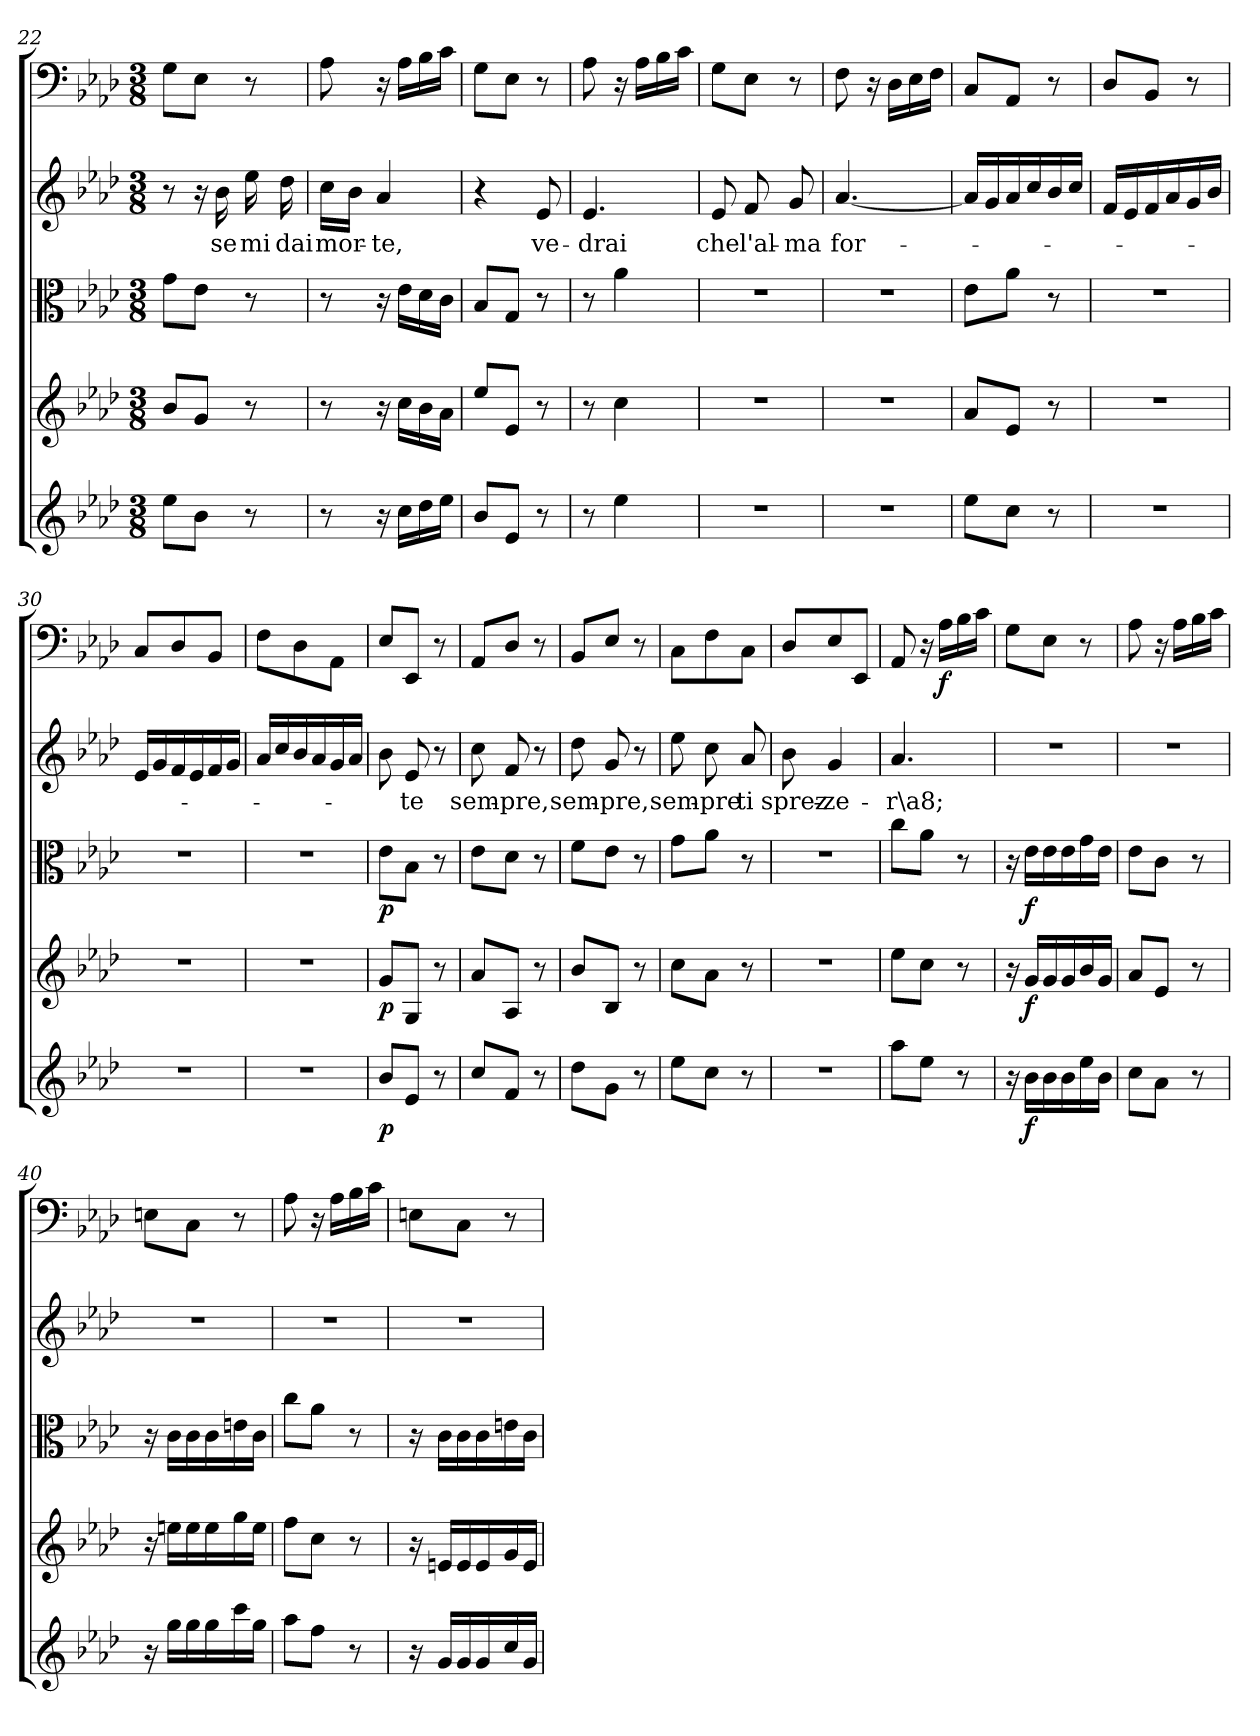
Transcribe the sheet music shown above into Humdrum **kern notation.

**kern	**dynam	**kern	**dynam	**kern	**dynam	**kern	**text	**kern	**dynam
*part5	*part5	*part4	*part4	*part3	*part3	*part2	*part2	*part1	*part1
*staff5	*staff5	*staff4	*staff4	*staff3	*staff3	*staff2	*staff2	*staff1	*staff1
*clefG2	*	*clefG2	*	*clefC3	*	*clefG2	*	*clefF4	*
*k[b-e-a-d-]	*	*k[b-e-a-d-]	*	*k[b-e-a-d-]	*	*k[b-e-a-d-]	*	*k[b-e-a-d-]	*
*f:	*	*f:	*	*f:	*	*f:	*	*f:	*
*M3/8	*	*M3/8	*	*M3/8	*	*M3/8	*	*M3/8	*
=22	=22	=22	=22	=22	=22	=22	=22	=22	=22
8ee-\L	.	8b-/L	.	8g\L	.	8r	.	8G\L	.
8b-\J	.	8g/J	.	8e-\J	.	16r	.	8E-\J	.
.	.	.	.	.	.	16b-\	se	.	.
8r	.	8r	.	8r	.	16ee-\	mi	8r	.
.	.	.	.	.	.	16dd-\	dai	.	.
=23	=23	=23	=23	=23	=23	=23	=23	=23	=23
8r	.	8r	.	8r	.	16cc\LL	mor-	8A-\	.
.	.	.	.	.	.	16b-\JJ	.	.	.
16r	.	16r	.	16r	.	4a-/	-te,	16r	.
16cc\LL	.	16cc\LL	.	16e-\LL	.	.	.	16A-\LL	.
16dd-\	.	16b-\	.	16d-\	.	.	.	16B-\	.
16ee-\JJ	.	16a-\JJ	.	16c\JJ	.	.	.	16c\JJ	.
=24	=24	=24	=24	=24	=24	=24	=24	=24	=24
8b-/L	.	8ee-/L	.	8B-/L	.	4r	.	8G\L	.
8e-/J	.	8e-/J	.	8G/J	.	.	.	8E-\J	.
8r	.	8r	.	8r	.	8e-/	ve-	8r	.
=25	=25	=25	=25	=25	=25	=25	=25	=25	=25
8r	.	8r	.	8r	.	4.e-/	-drai	8A-\	.
4ee-\	.	4cc\	.	4a-\	.	.	.	16r	.
.	.	.	.	.	.	.	.	16A-\LL	.
.	.	.	.	.	.	.	.	16B-\	.
.	.	.	.	.	.	.	.	16c\JJ	.
=26	=26	=26	=26	=26	=26	=26	=26	=26	=26
4.r	.	4.r	.	4.r	.	8e-/	che	8G\L	.
.	.	.	.	.	.	8f/	l'al-	8E-\J	.
.	.	.	.	.	.	8g/	-ma	8r	.
=27	=27	=27	=27	=27	=27	=27	=27	=27	=27
4.r	.	4.r	.	4.r	.	[4.a-/	for-	8F\	.
.	.	.	.	.	.	.	.	16r	.
.	.	.	.	.	.	.	.	16D-\LL	.
.	.	.	.	.	.	.	.	16E-\	.
.	.	.	.	.	.	.	.	16F\JJ	.
=28	=28	=28	=28	=28	=28	=28	=28	=28	=28
8ee-\L	.	8a-/L	.	8e-\L	.	16a-/LL]	.	8C/L	.
.	.	.	.	.	.	16g/	.	.	.
8cc\J	.	8e-/J	.	8a-\J	.	16a-/	.	8AA-/J	.
.	.	.	.	.	.	16cc/	.	.	.
8r	.	8r	.	8r	.	16b-/	.	8r	.
.	.	.	.	.	.	16cc/JJ	.	.	.
=29	=29	=29	=29	=29	=29	=29	=29	=29	=29
4.r	.	4.r	.	4.r	.	16f/LL	.	8D-/L	.
.	.	.	.	.	.	16e-/	.	.	.
.	.	.	.	.	.	16f/	.	8BB-/J	.
.	.	.	.	.	.	16a-/	.	.	.
.	.	.	.	.	.	16g/	.	8r	.
.	.	.	.	.	.	16b-/JJ	.	.	.
=30	=30	=30	=30	=30	=30	=30	=30	=30	=30
4.r	.	4.r	.	4.r	.	16e-/LL	.	8C/L	.
.	.	.	.	.	.	16g/	.	.	.
.	.	.	.	.	.	16f/	.	8D-/	.
.	.	.	.	.	.	16e-/	.	.	.
.	.	.	.	.	.	16f/	.	8BB-/J	.
.	.	.	.	.	.	16g/JJ	.	.	.
=31	=31	=31	=31	=31	=31	=31	=31	=31	=31
4.r	.	4.r	.	4.r	.	16a-/LL	.	8F\L	.
.	.	.	.	.	.	16cc/	.	.	.
.	.	.	.	.	.	16b-/	.	8D-\	.
.	.	.	.	.	.	16a-/	.	.	.
.	.	.	.	.	.	16g/	.	8AA-\J	.
.	.	.	.	.	.	16a-/JJ	.	.	.
=32	=32	=32	=32	=32	=32	=32	=32	=32	=32
8b-/L	p	8g/L	p	8e-\L	p	8b-\	.	8E-/L	.
8e-/J	.	8G/J	.	8B-\J	.	8e-/	-te	8EE-/J	.
8r	.	8r	.	8r	.	8r	.	8r	.
=33	=33	=33	=33	=33	=33	=33	=33	=33	=33
8cc/L	.	8a-/L	.	8e-\L	.	8cc\	sem-	8AA-/L	.
8f/J	.	8A-/J	.	8d-\J	.	8f/	-pre,	8D-/J	.
8r	.	8r	.	8r	.	8r	.	8r	.
=34	=34	=34	=34	=34	=34	=34	=34	=34	=34
8dd-\L	.	8b-/L	.	8f\L	.	8dd-\	sem-	8BB-/L	.
8g\J	.	8B-/J	.	8e-\J	.	8g/	-pre,	8E-/J	.
8r	.	8r	.	8r	.	8r	.	8r	.
=35	=35	=35	=35	=35	=35	=35	=35	=35	=35
8ee-\L	.	8cc\L	.	8g\L	.	8ee-\	sem-	8C\L	.
8cc\J	.	8a-\J	.	8a-\J	.	8cc\	-pre	8F\	.
8r	.	8r	.	8r	.	8a-/	ti	8C\J	.
=36	=36	=36	=36	=36	=36	=36	=36	=36	=36
4.r	.	4.r	.	4.r	.	8b-\	sprez-	8D-/L	.
.	.	.	.	.	.	4g/	-ze-	8E-/	.
.	.	.	.	.	.	.	.	8EE-/J	.
=37	=37	=37	=37	=37	=37	=37	=37	=37	=37
8aa-\L	.	8ee-\L	.	8cc\L	.	4.a-/	-r\a8;	8AA-/	.
8ee-\J	.	8cc\J	.	8a-\J	.	.	.	16r	.
.	.	.	.	.	.	.	.	16A-\LL	f
8r	.	8r	.	8r	.	.	.	16B-\	.
.	.	.	.	.	.	.	.	16c\JJ	.
=38	=38	=38	=38	=38	=38	=38	=38	=38	=38
16r	.	16r	.	16r	.	4.r	.	8G\L	.
16b-\LL	f	16g/LL	f	16e-\LL	f	.	.	.	.
16b-\	.	16g/	.	16e-\	.	.	.	8E-\J	.
16b-\	.	16g/	.	16e-\	.	.	.	.	.
16ee-\	.	16b-/	.	16g\	.	.	.	8r	.
16b-\JJ	.	16g/JJ	.	16e-\JJ	.	.	.	.	.
=39	=39	=39	=39	=39	=39	=39	=39	=39	=39
8cc\L	.	8a-/L	.	8e-\L	.	4.r	.	8A-\	.
8a-\J	.	8e-/J	.	8c\J	.	.	.	16r	.
.	.	.	.	.	.	.	.	16A-\LL	.
8r	.	8r	.	8r	.	.	.	16B-\	.
.	.	.	.	.	.	.	.	16c\JJ	.
=40	=40	=40	=40	=40	=40	=40	=40	=40	=40
16r	.	16r	.	16r	.	4.r	.	8En\L	.
16gg\LL	.	16een\LL	.	16c\LL	.	.	.	.	.
16gg\	.	16ee\	.	16c\	.	.	.	8C\J	.
16gg\	.	16ee\	.	16c\	.	.	.	.	.
16ccc\	.	16gg\	.	16en\	.	.	.	8r	.
16gg\JJ	.	16ee\JJ	.	16c\JJ	.	.	.	.	.
=41	=41	=41	=41	=41	=41	=41	=41	=41	=41
8aa-\L	.	8ff\L	.	8cc\L	.	4.r	.	8A-\	.
8ff\J	.	8cc\J	.	8a-\J	.	.	.	16r	.
.	.	.	.	.	.	.	.	16A-\LL	.
8r	.	8r	.	8r	.	.	.	16B-\	.
.	.	.	.	.	.	.	.	16c\JJ	.
=42	=42	=42	=42	=42	=42	=42	=42	=42	=42
16r	.	16r	.	16r	.	4.r	.	8En\L	.
16g/LL	.	16en/LL	.	16c\LL	.	.	.	.	.
16g/	.	16e/	.	16c\	.	.	.	8C\J	.
16g/	.	16e/	.	16c\	.	.	.	.	.
16cc/	.	16g/	.	16en\	.	.	.	8r	.
16g/JJ	.	16e/JJ	.	16c\JJ	.	.	.	.	.
=	=	=	=	=	=	=	=	=	=
*-	*-	*-	*-	*-	*-	*-	*-	*-	*-
